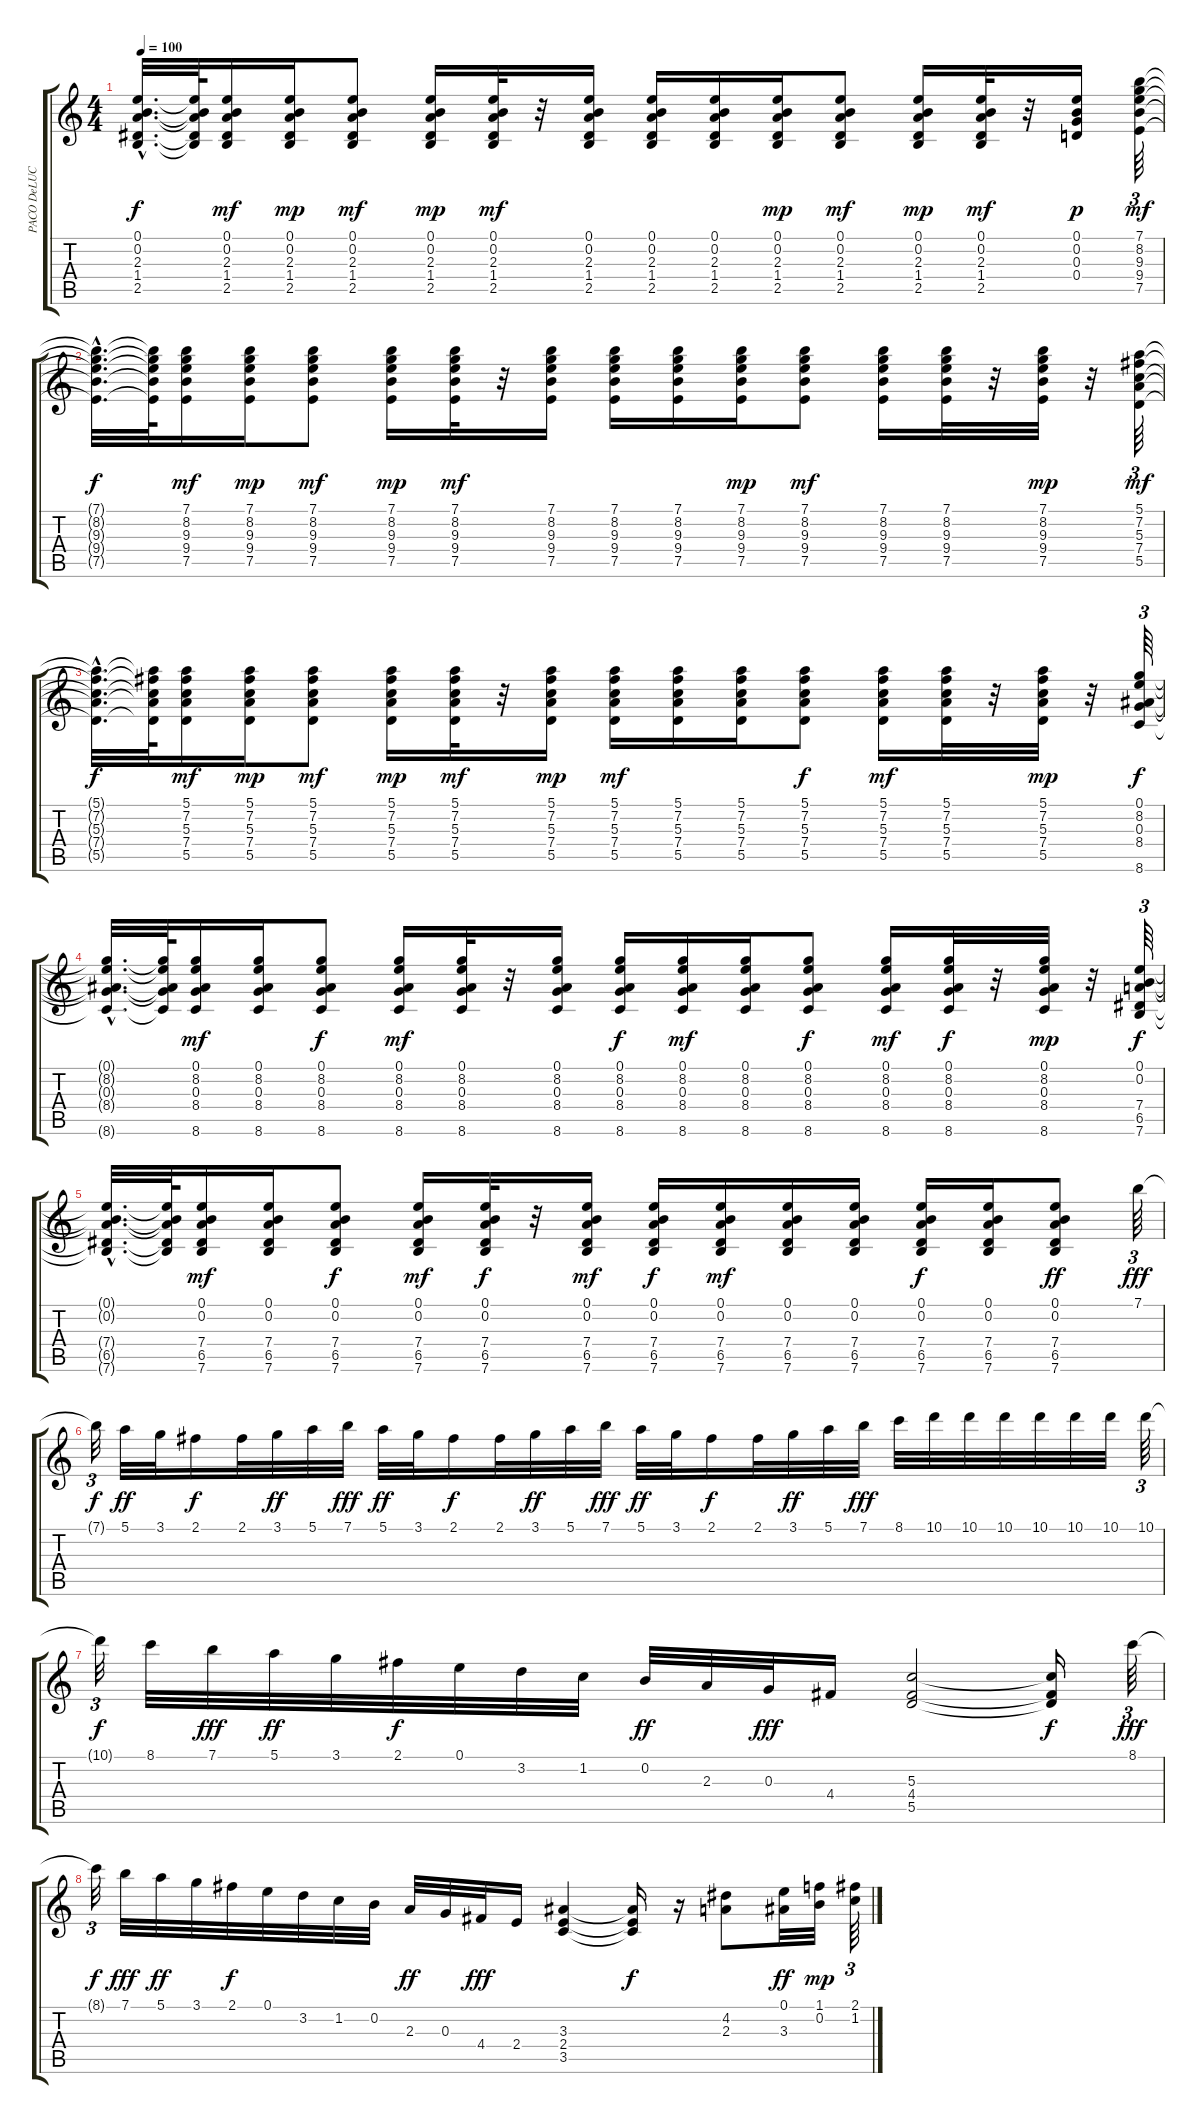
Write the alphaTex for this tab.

\track ("PACO DeLUCIA" "PACO DeLUC") {instrument acousticguitarnylon}
\staff {score tabs}
\tuning (E4 B3 G3 D3 A2 E2) {hide}
\ts (4 4)
\tempo 100
\clef g2
\ks c
(0.1{hac t} 0.2{hac t} 2.3{hac t} 1.4{hac t} 2.5{hac t}).32{d dy f} (0.1{t} 0.2{t} 2.3{t} 1.4{t} 2.5{t}).64 (0.1 0.2 2.3 1.4 2.5).16{dy mf} (0.1 0.2 2.3 1.4 2.5).16{dy mp} (0.1 0.2 2.3 1.4 2.5).8{dy mf} (0.1 0.2 2.3 1.4 2.5).16{dy mp} (0.1 0.2 2.3 1.4 2.5).32{dy mf} r.32 (0.1 0.2 2.3 1.4 2.5).16 (0.1 0.2 2.3 1.4 2.5).16 (0.1 0.2 2.3 1.4 2.5).16 (0.1 0.2 2.3 1.4 2.5).16{dy mp} (0.1 0.2 2.3 1.4 2.5).8{dy mf} (0.1 0.2 2.3 1.4 2.5).16{dy mp} (0.1 0.2 2.3 1.4 2.5).32{dy mf} r.32 (0.1 0.2 0.3 0.4).16{dy p} (7.1 8.2 9.3 9.4 7.5).64{tu (3 2) dy mf} |
(7.1{hac t} 8.2{hac t} 9.3{hac t} 9.4{hac t} 7.5{hac t}).32{d dy f} (7.1{t} 8.2{t} 9.3{t} 9.4{t} 7.5{t}).64 (7.1 8.2 9.3 9.4 7.5).16{dy mf} (7.1 8.2 9.3 9.4 7.5).16{dy mp} (7.1 8.2 9.3 9.4 7.5).8{dy mf} (7.1 8.2 9.3 9.4 7.5).16{dy mp} (7.1 8.2 9.3 9.4 7.5).32{dy mf} r.32 (7.1 8.2 9.3 9.4 7.5).16 (7.1 8.2 9.3 9.4 7.5).16 (7.1 8.2 9.3 9.4 7.5).16 (7.1 8.2 9.3 9.4 7.5).16{dy mp} (7.1 8.2 9.3 9.4 7.5).8{dy mf} (7.1 8.2 9.3 9.4 7.5).16 (7.1 8.2 9.3 9.4 7.5).32 r.32 (7.1 8.2 9.3 9.4 7.5).32{dy mp} r.32 (5.1 7.2 5.3 7.4 5.5).64{tu (3 2) dy mf} |
(5.1{hac t} 7.2{hac t} 5.3{hac t} 7.4{hac t} 5.5{hac t}).32{d dy f} (5.1{t} 7.2{t} 5.3{t} 7.4{t} 5.5{t}).64 (5.1 7.2 5.3 7.4 5.5).16{dy mf} (5.1 7.2 5.3 7.4 5.5).16{dy mp} (5.1 7.2 5.3 7.4 5.5).8{dy mf} (5.1 7.2 5.3 7.4 5.5).16{dy mp} (5.1 7.2 5.3 7.4 5.5).32{dy mf} r.32 (5.1 7.2 5.3 7.4 5.5).16{dy mp} (5.1 7.2 5.3 7.4 5.5).16{dy mf} (5.1 7.2 5.3 7.4 5.5).16 (5.1 7.2 5.3 7.4 5.5).16 (5.1 7.2 5.3 7.4 5.5).8{dy f} (5.1 7.2 5.3 7.4 5.5).16{dy mf} (5.1 7.2 5.3 7.4 5.5).32 r.32 (5.1 7.2 5.3 7.4 5.5).32{dy mp} r.32 (0.1 8.2 0.3 8.4 8.6).64{tu (3 2) dy f} |
(0.1{hac t} 8.2{hac t} 0.3{hac t} 8.4{hac t} 8.6{hac t}).32{d} (0.1{t} 8.2{t} 0.3{t} 8.4{t} 8.6{t}).64 (0.1 8.2 0.3 8.4 8.6).16{dy mf} (0.1 8.2 0.3 8.4 8.6).16 (0.1 8.2 0.3 8.4 8.6).8{dy f} (0.1 8.2 0.3 8.4 8.6).16{dy mf} (0.1 8.2 0.3 8.4 8.6).32 r.32 (0.1 8.2 0.3 8.4 8.6).16 (0.1 8.2 0.3 8.4 8.6).16{dy f} (0.1 8.2 0.3 8.4 8.6).16{dy mf} (0.1 8.2 0.3 8.4 8.6).16 (0.1 8.2 0.3 8.4 8.6).8{dy f} (0.1 8.2 0.3 8.4 8.6).16{dy mf} (0.1 8.2 0.3 8.4 8.6).32{dy f} r.32 (0.1 8.2 0.3 8.4 8.6).32{dy mp} r.32 (0.1 0.2 7.4 6.5 7.6).64{tu (3 2) dy f} |
(0.1{hac t} 0.2{hac t} 7.4{hac t} 6.5{hac t} 7.6{hac t}).32{d} (0.1{t} 0.2{t} 7.4{t} 6.5{t} 7.6{t}).64 (0.1 0.2 7.4 6.5 7.6).16{dy mf} (0.1 0.2 7.4 6.5 7.6).16 (0.1 0.2 7.4 6.5 7.6).8{dy f} (0.1 0.2 7.4 6.5 7.6).16{dy mf} (0.1 0.2 7.4 6.5 7.6).32{dy f} r.32 (0.1 0.2 7.4 6.5 7.6).16{dy mf} (0.1 0.2 7.4 6.5 7.6).16{dy f} (0.1 0.2 7.4 6.5 7.6).16{dy mf} (0.1 0.2 7.4 6.5 7.6).16 (0.1 0.2 7.4 6.5 7.6).16 (0.1 0.2 7.4 6.5 7.6).16{dy f} (0.1 0.2 7.4 6.5 7.6).16 (0.1 0.2 7.4 6.5 7.6).8{dy ff} 7.1.64{tu (3 2) dy fff} |
7.1{t}.32{tu (3 2) dy f} 5.1.32{dy ff} 3.1.32 2.1.16{dy f} 2.1.32 3.1.32{dy ff} 5.1.32 7.1.32{dy fff} 5.1.32{dy ff} 3.1.32 2.1.16{dy f} 2.1.32 3.1.32{dy ff} 5.1.32 7.1.32{dy fff} 5.1.32{dy ff} 3.1.32 2.1.16{dy f} 2.1.32 3.1.32{dy ff} 5.1.32 7.1.32{dy fff} 8.1.32 10.1.32 10.1.32 10.1.32 10.1.32 10.1.32 10.1.32 10.1.64{tu (3 2)} |
10.1{t}.32{tu (3 2) dy f} 8.1.32 7.1.32{dy fff} 5.1.32{dy ff} 3.1.32 2.1.32{dy f} 0.1.32 3.2.32 1.2.32 0.2.32{dy ff} 2.3.32 0.3.32{dy fff} 4.4.16 (5.3 4.4 5.5).2 (5.3{t} 4.4{t} 5.5{t}).16{dy f} 8.1.64{tu (3 2) dy fff} |
8.1{t}.32{tu (3 2) dy f} 7.1.32{dy fff} 5.1.32{dy ff} 3.1.32 2.1.32{dy f} 0.1.32 3.2.32 1.2.32 0.2.32 2.3.32{dy ff} 0.3.32 4.4.32{dy fff} 2.4.16 (3.3 2.4 3.5).4 (3.3{t} 2.4{t} 3.5{t}).16{dy f} r.16 (4.2 2.3).8 (0.1 3.3).32{dy ff} (1.1 0.2).32{dy mp} (2.1 1.2).64{tu (3 2)}
